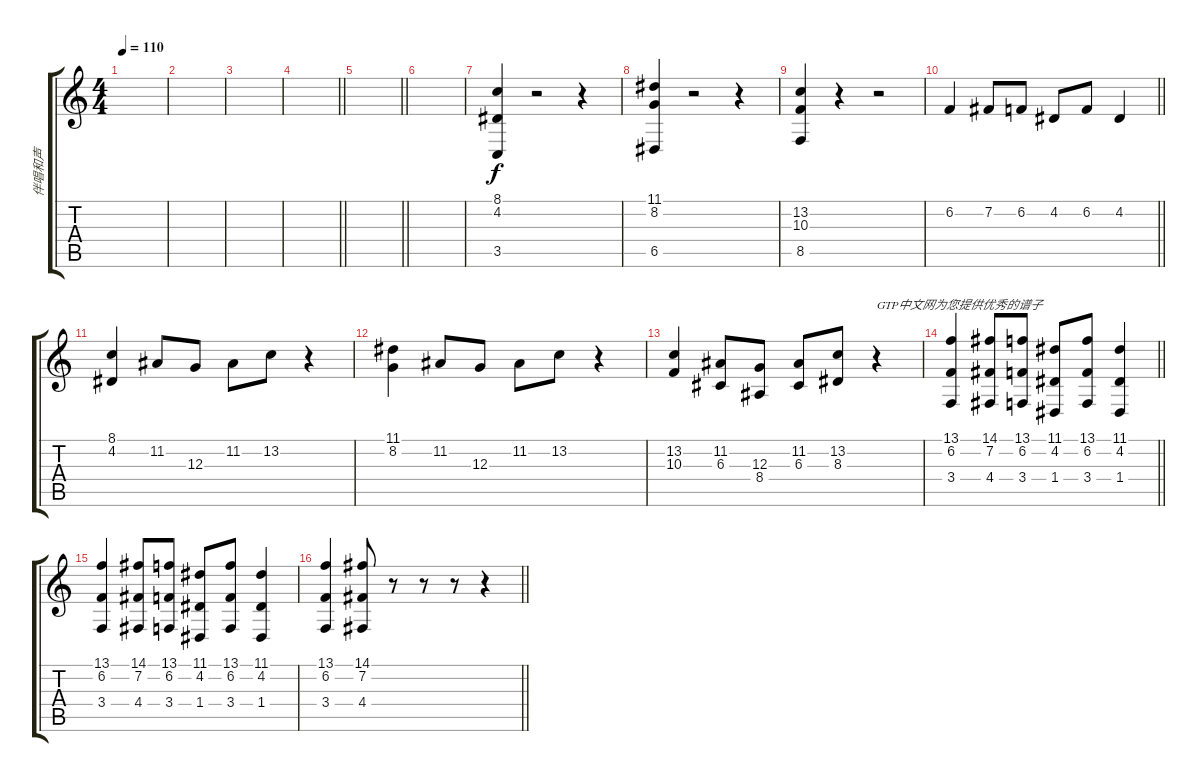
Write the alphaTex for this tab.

\track ("伴唱和声" "伴唱和声") {instrument choiraahs}
\staff {score tabs}
\tuning (E4 B3 G3 D3 A2 E2) {hide}
\ts (4 4)
\tempo 110
\clef g2
\ks c
|
|
|
\barLineRight lightlight
|
\barLineRight lightlight
|
|
(8.1 4.2 3.5).4 r.2 r.4 |
(11.1 8.2 6.5).4 r.2 r.4 |
(13.2 10.3 8.5).4 r.4 r.2 |
\barLineRight lightlight
6.2.4 7.2.8 6.2.8 4.2.8 6.2.8 4.2.4 |
(8.1 4.2).4 11.2.8 12.3.8 11.2.8 13.2.8 r.4 |
(11.1 8.2).4 11.2.8 12.3.8 11.2.8 13.2.8 r.4 |
(13.2 10.3).4 (11.2 6.3).8 (12.3 8.4).8 (11.2 6.3).8 (13.2 8.3).8 r.4{txt "GTP中文网为您提供优秀的谱子"} |
\barLineRight lightlight
(13.1 6.2 3.4).4 (14.1 7.2 4.4).8 (13.1 6.2 3.4).8 (11.1 4.2 1.4).8 (13.1 6.2 3.4).8 (11.1 4.2 1.4).4 |
(13.1 6.2 3.4).4 (14.1 7.2 4.4).8 (13.1 6.2 3.4).8 (11.1 4.2 1.4).8 (13.1 6.2 3.4).8 (11.1 4.2 1.4).4 |
\barLineRight lightlight
(13.1 6.2 3.4).4 (14.1 7.2 4.4).8 r.8 r.8 r.8 r.4
